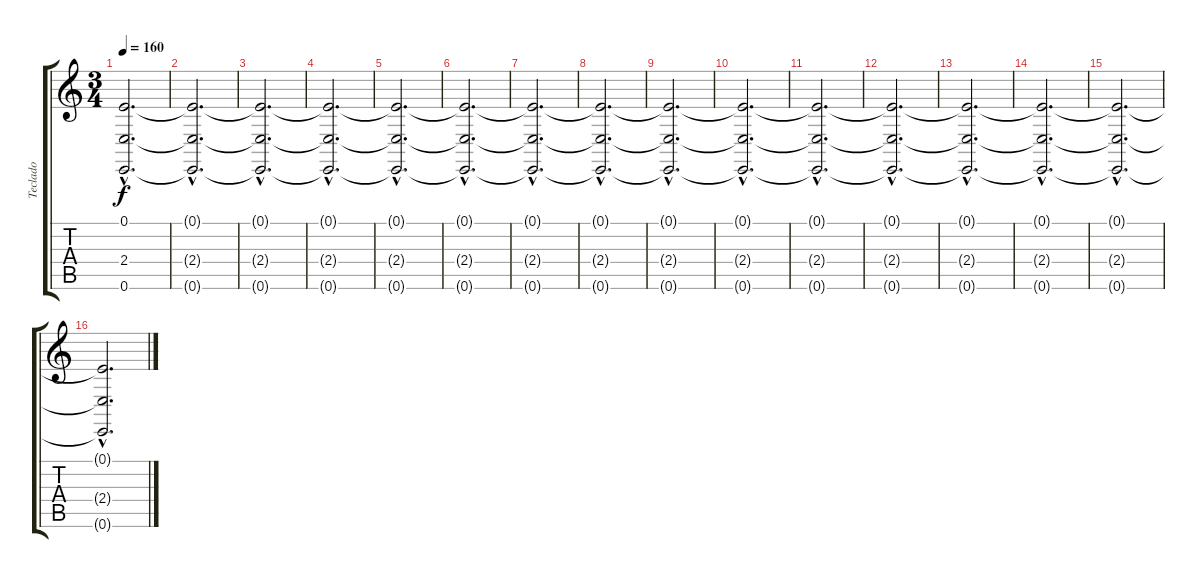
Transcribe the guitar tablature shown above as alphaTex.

\track ("Teclado" "Teclado") {instrument stringensemble2}
\staff {score tabs}
\tuning (E4 B3 G3 D3 A2 E2) {hide}
\ts (3 4)
\tempo 160
\clef g2
\ks c
(0.1{hac t} 2.4{hac t} 0.6{hac t}).2{d dy f} |
(0.1{hac t} 2.4{hac t} 0.6{hac t}).2{d} |
(0.1{hac t} 2.4{hac t} 0.6{hac t}).2{d} |
(0.1{hac t} 2.4{hac t} 0.6{hac t}).2{d} |
(0.1{hac t} 2.4{hac t} 0.6{hac t}).2{d} |
(0.1{hac t} 2.4{hac t} 0.6{hac t}).2{d} |
(0.1{hac t} 2.4{hac t} 0.6{hac t}).2{d} |
(0.1{hac t} 2.4{hac t} 0.6{hac t}).2{d} |
(0.1{hac t} 2.4{hac t} 0.6{hac t}).2{d} |
(0.1{hac t} 2.4{hac t} 0.6{hac t}).2{d} |
(0.1{hac t} 2.4{hac t} 0.6{hac t}).2{d} |
(0.1{hac t} 2.4{hac t} 0.6{hac t}).2{d} |
(0.1{hac t} 2.4{hac t} 0.6{hac t}).2{d} |
(0.1{hac t} 2.4{hac t} 0.6{hac t}).2{d} |
(0.1{hac t} 2.4{hac t} 0.6{hac t}).2{d} |
(0.1{hac t} 2.4{hac t} 0.6{hac t}).2{d}
